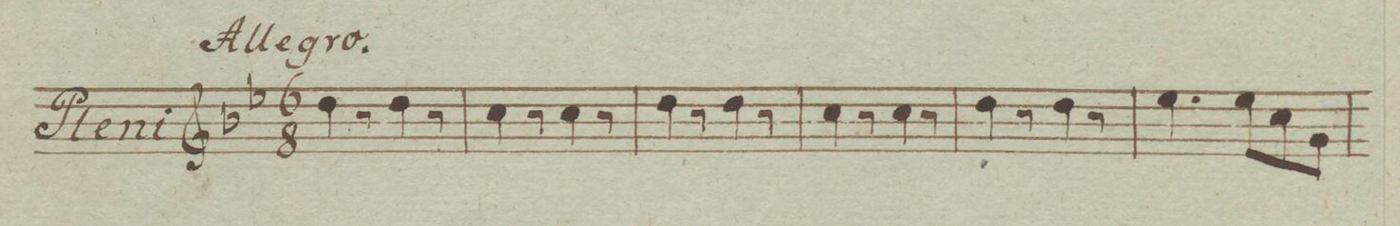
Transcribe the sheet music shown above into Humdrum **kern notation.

**kern
*I"Oboe Secondo.
*clefG2
*k[b-e-]
*met(c)
*M6/8
4dd\
8r
4dd\
8r
=21
4cc\
8r
4cc\
8r
=22
4dd\
8r
4dd\
8r
=23
4cc\
8r
4cc\
8r
=24
4dd\
8r
4dd\
8r
=25
4.ee-\
8ee-\L
8cc\
8g\J
=26
*-
